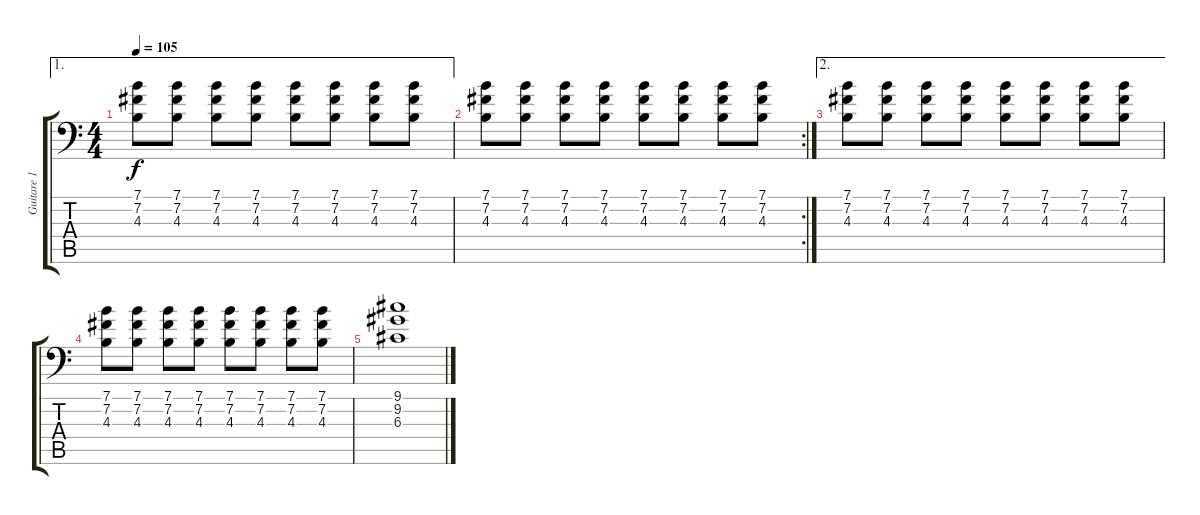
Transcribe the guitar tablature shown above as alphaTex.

\track ("Guitare 1 " "Guitare 1 ") {instrument distortionguitar}
\staff {score tabs}
\tuning (E3 B2 G2 D2 A1 E1) {hide}
\ae 1
\ts (4 4)
\tempo 105
\clef f4
\ks c
(7.1 7.2 4.3).8{dy f} (7.1 7.2 4.3).8 (7.1 7.2 4.3).8 (7.1 7.2 4.3).8 (7.1 7.2 4.3).8 (7.1 7.2 4.3).8 (7.1 7.2 4.3).8 (7.1 7.2 4.3).8 |
\rc 2
(7.1 7.2 4.3).8 (7.1 7.2 4.3).8 (7.1 7.2 4.3).8 (7.1 7.2 4.3).8 (7.1 7.2 4.3).8 (7.1 7.2 4.3).8 (7.1 7.2 4.3).8 (7.1 7.2 4.3).8 |
\ae 2
(7.1 7.2 4.3).8 (7.1 7.2 4.3).8 (7.1 7.2 4.3).8 (7.1 7.2 4.3).8 (7.1 7.2 4.3).8 (7.1 7.2 4.3).8 (7.1 7.2 4.3).8 (7.1 7.2 4.3).8 |
(7.1 7.2 4.3).8 (7.1 7.2 4.3).8 (7.1 7.2 4.3).8 (7.1 7.2 4.3).8 (7.1 7.2 4.3).8 (7.1 7.2 4.3).8 (7.1 7.2 4.3).8 (7.1 7.2 4.3).8 |
(9.1 9.2 6.3).1
